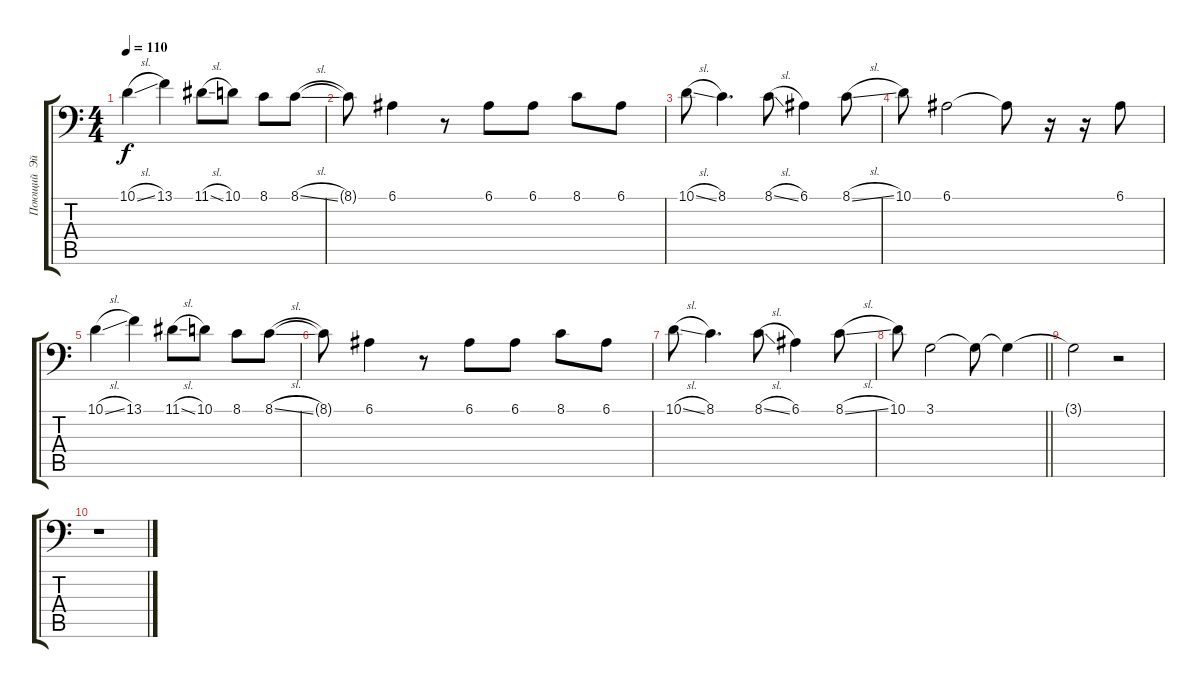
\track ("Поющий  Эйфель Vocal" "Поющий  Эй") {instrument lead2sawtooth}
\staff {score tabs}
\tuning (E3 B2 G2 D2 A1 E1) {hide}
\ts (4 4)
\tempo 110
\clef f4
\ks c
10.1{sl}.4{dy f} 13.1.4 11.1{sl}.8 10.1.8 8.1.8 8.1{sl}.8 |
8.1{t}.8 6.1.4 r.8 6.1.8 6.1.8 8.1.8 6.1.8 |
10.1{sl}.8 8.1.4{d} 8.1{sl}.8 6.1.4 8.1{sl}.8 |
10.1.8 6.1.2 6.1{t}.8 r.16 r.16 6.1.8 |
10.1{sl}.4 13.1.4 11.1{sl}.8 10.1.8 8.1.8 8.1{sl}.8 |
8.1{t}.8 6.1.4 r.8 6.1.8 6.1.8 8.1.8 6.1.8 |
10.1{sl}.8 8.1.4{d} 8.1{sl}.8 6.1.4 8.1{sl}.8 |
\barLineRight lightlight
10.1.8 3.1.2 3.1{t}.8 3.1{t}.4 |
3.1{t}.2 r.2 |
r.1
